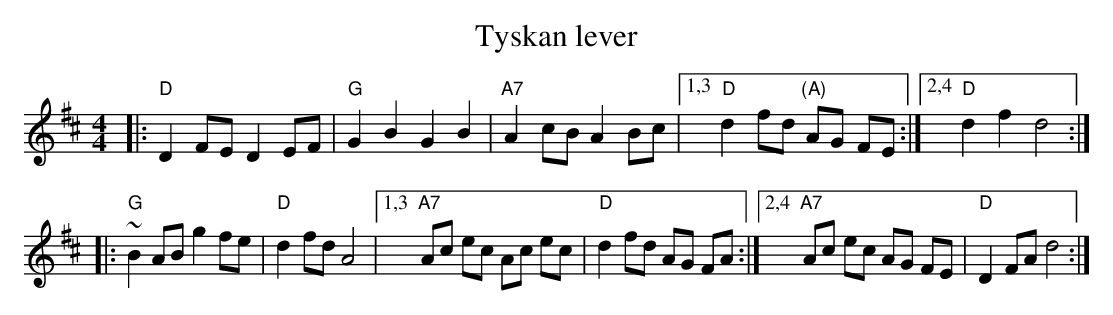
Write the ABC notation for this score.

X:1
T: Tyskan lever
M: 4/4
L: 1/8
K: D
|: "D"D2 FE D2 EF | "G"G2 B2 G2 B2 | "A7"A2 cB A2 Bc |1,3 "D"d2 fd "(A)"AG FE :|2,4 "D"d2 f2 d4 :|
|: "G"~B2 AB g2 fe | "D"d2 fd A4 |1,3 "A7"Ac ec Ac ec | "D"d2 fd AG FA :|2,4 "A7"Ac ec AG FE | "D"D2 FA d4 :|
